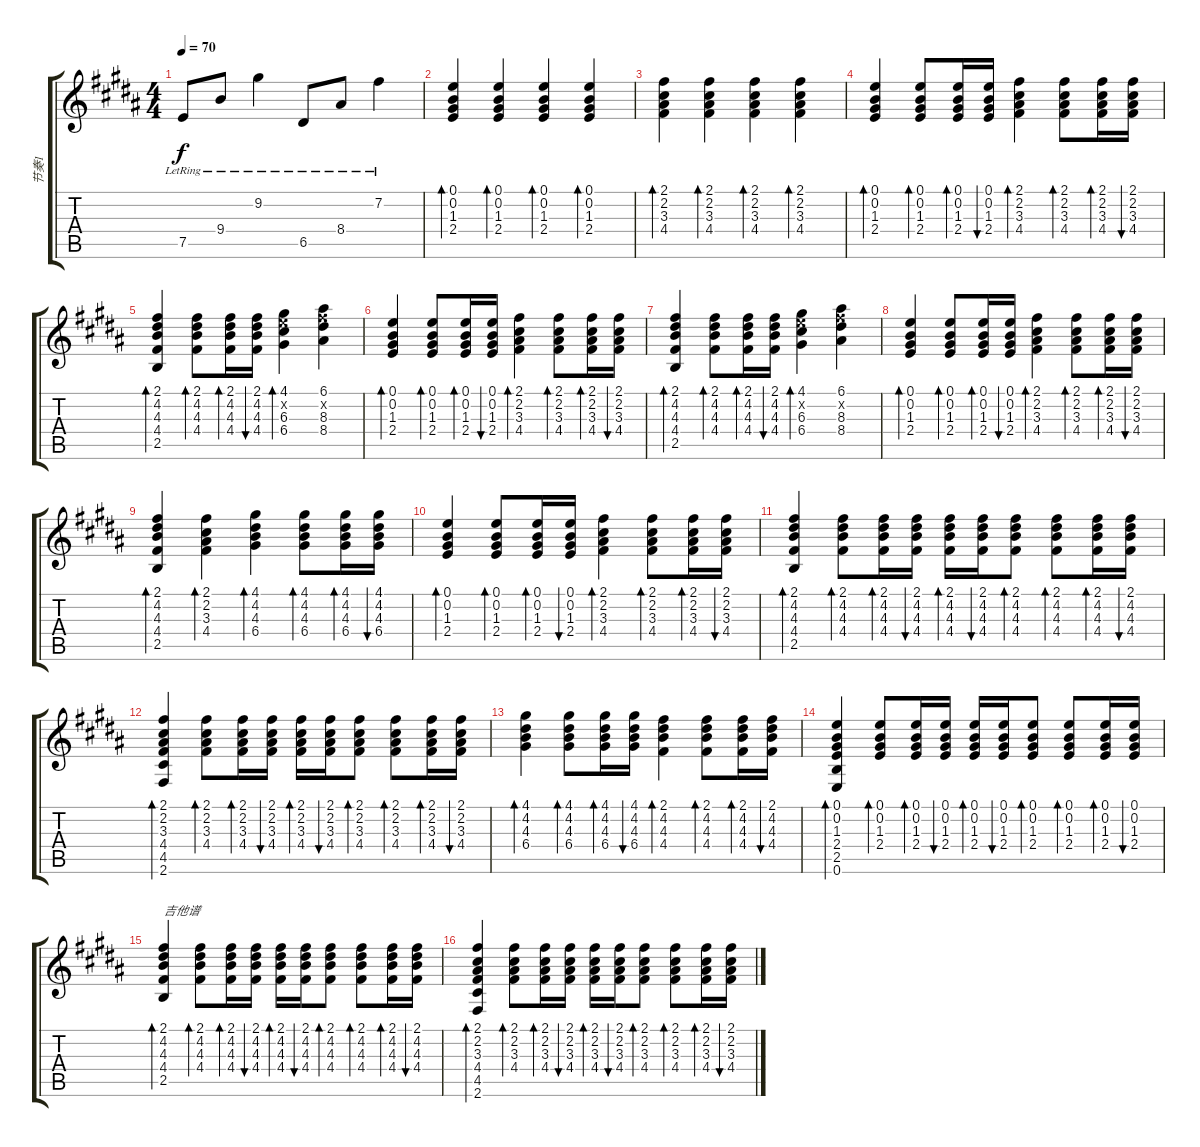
\track ("节奏1" "节奏1") {instrument acousticguitarsteel}
\staff {score tabs}
\tuning (E4 B3 G3 D3 A2 E2) {hide}
\ts (4 4)
\tempo 70
\clef g2
\ks b
7.5{lr}.8{dy f} 9.4{lr}.8 9.2{lr}.4 6.5{lr}.8 8.4{lr}.8 7.2{lr}.4 |
(0.1 0.2 1.3 2.4).4{bd 30} (0.1 0.2 1.3 2.4).4{bd 30} (0.1 0.2 1.3 2.4).4{bd 30} (0.1 0.2 1.3 2.4).4{bd 30} |
(2.1 2.2 3.3 4.4).4{bd 30} (2.1 2.2 3.3 4.4).4{bd 30} (2.1 2.2 3.3 4.4).4{bd 30} (2.1 2.2 3.3 4.4).4{bd 30} |
(0.1 0.2 1.3 2.4).4{bd 30} (0.1 0.2 1.3 2.4).8{bd 30} (0.1 0.2 1.3 2.4).16{bd 30} (0.1 0.2 1.3 2.4).16{bu 30} (2.1 2.2 3.3 4.4).4{bd 30} (2.1 2.2 3.3 4.4).8{bd 30} (2.1 2.2 3.3 4.4).16{bd 30} (2.1 2.2 3.3 4.4).16{bu 30} |
(2.1 4.2 4.3 4.4 2.5).4{bd 30} (2.1 4.2 4.3 4.4).8{bd 30} (2.1 4.2 4.3 4.4).16{bd 30} (2.1 4.2 4.3 4.4).16{bu 30} (4.1 5.2{x} 6.3 6.4).4{bd 30} (6.1 7.2{x} 8.3 8.4).4 |
(0.1 0.2 1.3 2.4).4{bd 30} (0.1 0.2 1.3 2.4).8{bd 30} (0.1 0.2 1.3 2.4).16{bd 30} (0.1 0.2 1.3 2.4).16{bu 30} (2.1 2.2 3.3 4.4).4{bd 30} (2.1 2.2 3.3 4.4).8{bd 30} (2.1 2.2 3.3 4.4).16{bd 30} (2.1 2.2 3.3 4.4).16{bu 30} |
(2.1 4.2 4.3 4.4 2.5).4{bd 30} (2.1 4.2 4.3 4.4).8{bd 30} (2.1 4.2 4.3 4.4).16{bd 30} (2.1 4.2 4.3 4.4).16{bu 30} (4.1 5.2{x} 6.3 6.4).4{bd 30} (6.1 7.2{x} 8.3 8.4).4 |
(0.1 0.2 1.3 2.4).4{bd 30} (0.1 0.2 1.3 2.4).8{bd 30} (0.1 0.2 1.3 2.4).16{bd 30} (0.1 0.2 1.3 2.4).16{bu 30} (2.1 2.2 3.3 4.4).4{bd 30} (2.1 2.2 3.3 4.4).8{bd 30} (2.1 2.2 3.3 4.4).16{bd 30} (2.1 2.2 3.3 4.4).16{bu 30} |
(2.1 4.2 4.3 4.4 2.5).4{bd 30} (2.1 2.2 3.3 4.4).4{bd 30} (4.1 4.2 4.3 6.4).4{bd 30} (4.1 4.2 4.3 6.4).8{bd 30} (4.1 4.2 4.3 6.4).16{bd 30} (4.1 4.2 4.3 6.4).16{bu 30} |
(0.1 0.2 1.3 2.4).4{bd 30} (0.1 0.2 1.3 2.4).8{bd 30} (0.1 0.2 1.3 2.4).16{bd 30} (0.1 0.2 1.3 2.4).16{bu 30} (2.1 2.2 3.3 4.4).4{bd 30} (2.1 2.2 3.3 4.4).8{bd 30} (2.1 2.2 3.3 4.4).16{bd 30} (2.1 2.2 3.3 4.4).16{bu 30} |
(2.1 4.2 4.3 4.4 2.5).4{bd 30} (2.1 4.2 4.3 4.4).8{bd 30} (2.1 4.2 4.3 4.4).16{bd 30} (2.1 4.2 4.3 4.4).16{bu 30} (2.1 4.2 4.3 4.4).16{bd 30} (2.1 4.2 4.3 4.4).16{bu 30} (2.1 4.2 4.3 4.4).8{bd 30} (2.1 4.2 4.3 4.4).8{bd 30} (2.1 4.2 4.3 4.4).16{bd 30} (2.1 4.2 4.3 4.4).16{bu 30} |
(2.1 2.2 3.3 4.4 4.5 2.6).4{bd 30} (2.1 2.2 3.3 4.4).8{bd 30} (2.1 2.2 3.3 4.4).16{bd 30} (2.1 2.2 3.3 4.4).16{bu 30} (2.1 2.2 3.3 4.4).16{bd 30} (2.1 2.2 3.3 4.4).16{bu 30} (2.1 2.2 3.3 4.4).8{bd 30} (2.1 2.2 3.3 4.4).8{bd 30} (2.1 2.2 3.3 4.4).16{bd 30} (2.1 2.2 3.3 4.4).16{bu 30} |
(4.1 4.2 4.3 6.4).4{bd 30} (4.1 4.2 4.3 6.4).8{bd 30} (4.1 4.2 4.3 6.4).16{bd 30} (4.1 4.2 4.3 6.4).16{bu 30} (2.1 4.2 4.3 4.4).4{bd 30} (2.1 4.2 4.3 4.4).8{bd 30} (2.1 4.2 4.3 4.4).16{bd 30} (2.1 4.2 4.3 4.4).16{bu 30} |
(0.1 0.2 1.3 2.4 2.5 0.6).4{bd 30} (0.1 0.2 1.3 2.4).8{bd 30} (0.1 0.2 1.3 2.4).16{bd 30} (0.1 0.2 1.3 2.4).16{bu 30} (0.1 0.2 1.3 2.4).16{bd 30} (0.1 0.2 1.3 2.4).16{bu 30} (0.1 0.2 1.3 2.4).8{bd 30} (0.1 0.2 1.3 2.4).8{bd 30} (0.1 0.2 1.3 2.4).16{bd 30} (0.1 0.2 1.3 2.4).16{bu 30} |
(2.1 4.2 4.3 4.4 2.5).4{bd 30 txt "吉他谱"} (2.1 4.2 4.3 4.4).8{bd 30} (2.1 4.2 4.3 4.4).16{bd 30} (2.1 4.2 4.3 4.4).16{bu 30} (2.1 4.2 4.3 4.4).16{bd 30} (2.1 4.2 4.3 4.4).16{bu 30} (2.1 4.2 4.3 4.4).8{bd 30} (2.1 4.2 4.3 4.4).8{bd 30} (2.1 4.2 4.3 4.4).16{bd 30} (2.1 4.2 4.3 4.4).16{bu 30} |
(2.1 2.2 3.3 4.4 4.5 2.6).4{bd 30} (2.1 2.2 3.3 4.4).8{bd 30} (2.1 2.2 3.3 4.4).16{bd 30} (2.1 2.2 3.3 4.4).16{bu 30} (2.1 2.2 3.3 4.4).16{bd 30} (2.1 2.2 3.3 4.4).16{bu 30} (2.1 2.2 3.3 4.4).8{bd 30} (2.1 2.2 3.3 4.4).8{bd 30} (2.1 2.2 3.3 4.4).16{bd 30} (2.1 2.2 3.3 4.4).16{bu 30}
